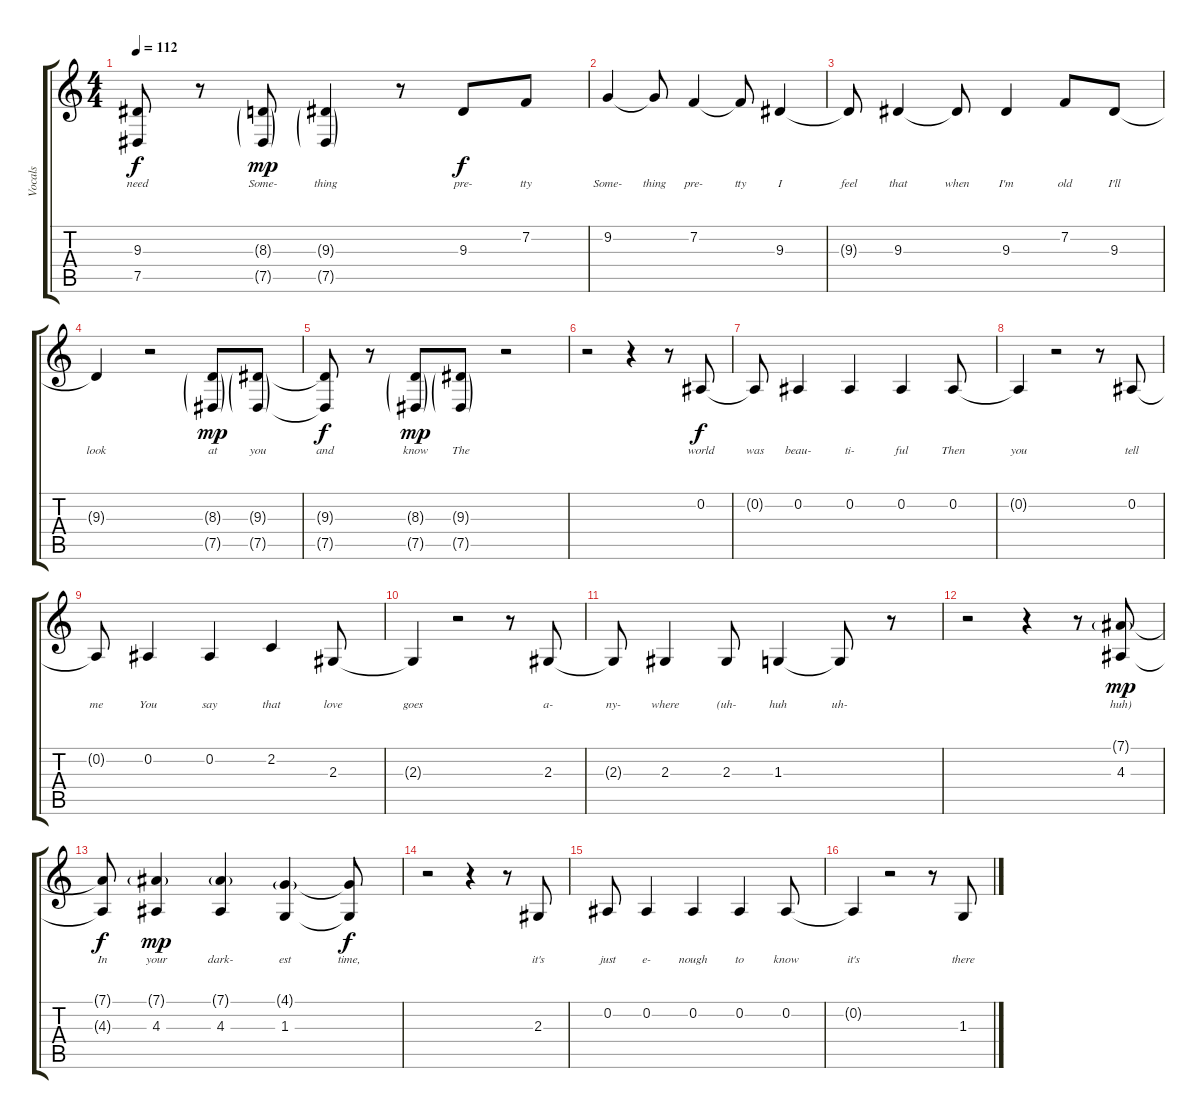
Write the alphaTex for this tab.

\track ("Vocals" "Vocals") {instrument lead6voice}
\staff {score tabs}
\tuning (Eb4 Bb3 Gb3 Db3 Ab2 Eb2) {hide}
\ts (4 4)
\tempo 112
\clef g2
\ks c
(9.3{t} 7.5{t}).8{lyrics (0 "need") lyrics (1 "") lyrics (2 "") lyrics (3 "") lyrics (4 "") dy f} r.8 (8.3{g} 7.5{g}).8{lyrics (0 "Some-") lyrics (1 "") lyrics (2 "") lyrics (3 "") lyrics (4 "") dy mp} (9.3{g} 7.5{g}).4{lyrics (0 "thing") lyrics (1 "") lyrics (2 "") lyrics (3 "") lyrics (4 "")} r.8 9.3.8{lyrics (0 "pre-") lyrics (1 "") lyrics (2 "") lyrics (3 "") lyrics (4 "") dy f} 7.2.8{lyrics (0 "tty") lyrics (1 "") lyrics (2 "") lyrics (3 "") lyrics (4 "")} |
9.2.4{lyrics (0 "Some-") lyrics (1 "") lyrics (2 "") lyrics (3 "") lyrics (4 "")} 9.2{t}.8{lyrics (0 "thing") lyrics (1 "") lyrics (2 "") lyrics (3 "") lyrics (4 "")} 7.2.4{lyrics (0 "pre-") lyrics (1 "") lyrics (2 "") lyrics (3 "") lyrics (4 "")} 7.2{t}.8{lyrics (0 "tty") lyrics (1 "") lyrics (2 "") lyrics (3 "") lyrics (4 "")} 9.3.4{lyrics (0 "I") lyrics (1 "") lyrics (2 "") lyrics (3 "") lyrics (4 "")} |
9.3{t}.8{lyrics (0 "feel") lyrics (1 "") lyrics (2 "") lyrics (3 "") lyrics (4 "")} 9.3.4{lyrics (0 "that") lyrics (1 "") lyrics (2 "") lyrics (3 "") lyrics (4 "")} 9.3{t}.8{lyrics (0 "when") lyrics (1 "") lyrics (2 "") lyrics (3 "") lyrics (4 "")} 9.3.4{lyrics (0 "I'm") lyrics (1 "") lyrics (2 "") lyrics (3 "") lyrics (4 "")} 7.2.8{lyrics (0 "old") lyrics (1 "") lyrics (2 "") lyrics (3 "") lyrics (4 "")} 9.3.8{lyrics (0 "I'll") lyrics (1 "") lyrics (2 "") lyrics (3 "") lyrics (4 "")} |
9.3{t}.4{lyrics (0 "look") lyrics (1 "") lyrics (2 "") lyrics (3 "") lyrics (4 "")} r.2 (8.3{g} 7.5{g}).8{lyrics (0 "at") lyrics (1 "") lyrics (2 "") lyrics (3 "") lyrics (4 "") dy mp} (9.3{g} 7.5{g}).8{lyrics (0 "you") lyrics (1 "") lyrics (2 "") lyrics (3 "") lyrics (4 "")} |
(9.3{t} 7.5{t}).8{lyrics (0 "and") lyrics (1 "") lyrics (2 "") lyrics (3 "") lyrics (4 "") dy f} r.8 (8.3{g} 7.5{g}).8{lyrics (0 "know") lyrics (1 "") lyrics (2 "") lyrics (3 "") lyrics (4 "") dy mp} (9.3{g} 7.5{g}).8{lyrics (0 "The") lyrics (1 "") lyrics (2 "") lyrics (3 "") lyrics (4 "")} r.2 |
r.2 r.4 r.8 0.2.8{lyrics (0 "world") lyrics (1 "") lyrics (2 "") lyrics (3 "") lyrics (4 "") dy f} |
0.2{t}.8{lyrics (0 "was") lyrics (1 "") lyrics (2 "") lyrics (3 "") lyrics (4 "")} 0.2.4{lyrics (0 "beau-") lyrics (1 "") lyrics (2 "") lyrics (3 "") lyrics (4 "")} 0.2.4{lyrics (0 "ti-") lyrics (1 "") lyrics (2 "") lyrics (3 "") lyrics (4 "")} 0.2.4{lyrics (0 "ful") lyrics (1 "") lyrics (2 "") lyrics (3 "") lyrics (4 "")} 0.2.8{lyrics (0 "Then") lyrics (1 "") lyrics (2 "") lyrics (3 "") lyrics (4 "")} |
0.2{t}.4{lyrics (0 "you") lyrics (1 "") lyrics (2 "") lyrics (3 "") lyrics (4 "")} r.2 r.8 0.2.8{lyrics (0 "tell") lyrics (1 "") lyrics (2 "") lyrics (3 "") lyrics (4 "")} |
0.2{t}.8{lyrics (0 "me") lyrics (1 "") lyrics (2 "") lyrics (3 "") lyrics (4 "")} 0.2.4{lyrics (0 "You") lyrics (1 "") lyrics (2 "") lyrics (3 "") lyrics (4 "")} 0.2.4{lyrics (0 "say") lyrics (1 "") lyrics (2 "") lyrics (3 "") lyrics (4 "")} 2.2.4{lyrics (0 "that") lyrics (1 "") lyrics (2 "") lyrics (3 "") lyrics (4 "")} 2.3.8{lyrics (0 "love") lyrics (1 "") lyrics (2 "") lyrics (3 "") lyrics (4 "")} |
2.3{t}.4{lyrics (0 "goes") lyrics (1 "") lyrics (2 "") lyrics (3 "") lyrics (4 "")} r.2 r.8 2.3.8{lyrics (0 "a-") lyrics (1 "") lyrics (2 "") lyrics (3 "") lyrics (4 "")} |
2.3{t}.8{lyrics (0 "ny-") lyrics (1 "") lyrics (2 "") lyrics (3 "") lyrics (4 "")} 2.3.4{lyrics (0 "where") lyrics (1 "") lyrics (2 "") lyrics (3 "") lyrics (4 "")} 2.3.8{lyrics (0 "(uh-") lyrics (1 "") lyrics (2 "") lyrics (3 "") lyrics (4 "")} 1.3.4{lyrics (0 "huh") lyrics (1 "") lyrics (2 "") lyrics (3 "") lyrics (4 "")} 1.3{t}.8{lyrics (0 "uh-") lyrics (1 "") lyrics (2 "") lyrics (3 "") lyrics (4 "")} r.8 |
r.2 r.4 r.8 (7.1{g} 4.3).8{lyrics (0 "huh)") lyrics (1 "") lyrics (2 "") lyrics (3 "") lyrics (4 "") dy mp} |
(7.1{t} 4.3{t}).8{lyrics (0 "In") lyrics (1 "") lyrics (2 "") lyrics (3 "") lyrics (4 "") dy f} (7.1{g} 4.3).4{lyrics (0 "your") lyrics (1 "") lyrics (2 "") lyrics (3 "") lyrics (4 "") dy mp} (7.1{g} 4.3).4{lyrics (0 "dark-") lyrics (1 "") lyrics (2 "") lyrics (3 "") lyrics (4 "")} (4.1{g} 1.3).4{lyrics (0 "est") lyrics (1 "") lyrics (2 "") lyrics (3 "") lyrics (4 "")} (4.1{t} 1.3{t}).8{lyrics (0 "time,") lyrics (1 "") lyrics (2 "") lyrics (3 "") lyrics (4 "") dy f} |
r.2 r.4 r.8 2.3.8{lyrics (0 "it's") lyrics (1 "") lyrics (2 "") lyrics (3 "") lyrics (4 "")} |
0.2.8{lyrics (0 "just") lyrics (1 "") lyrics (2 "") lyrics (3 "") lyrics (4 "")} 0.2.4{lyrics (0 "e-") lyrics (1 "") lyrics (2 "") lyrics (3 "") lyrics (4 "")} 0.2.4{lyrics (0 "nough") lyrics (1 "") lyrics (2 "") lyrics (3 "") lyrics (4 "")} 0.2.4{lyrics (0 "to") lyrics (1 "") lyrics (2 "") lyrics (3 "") lyrics (4 "")} 0.2.8{lyrics (0 "know") lyrics (1 "") lyrics (2 "") lyrics (3 "") lyrics (4 "")} |
0.2{t}.4{lyrics (0 "it's") lyrics (1 "") lyrics (2 "") lyrics (3 "") lyrics (4 "")} r.2 r.8 1.3.8{lyrics (0 "there") lyrics (1 "") lyrics (2 "") lyrics (3 "") lyrics (4 "")}
